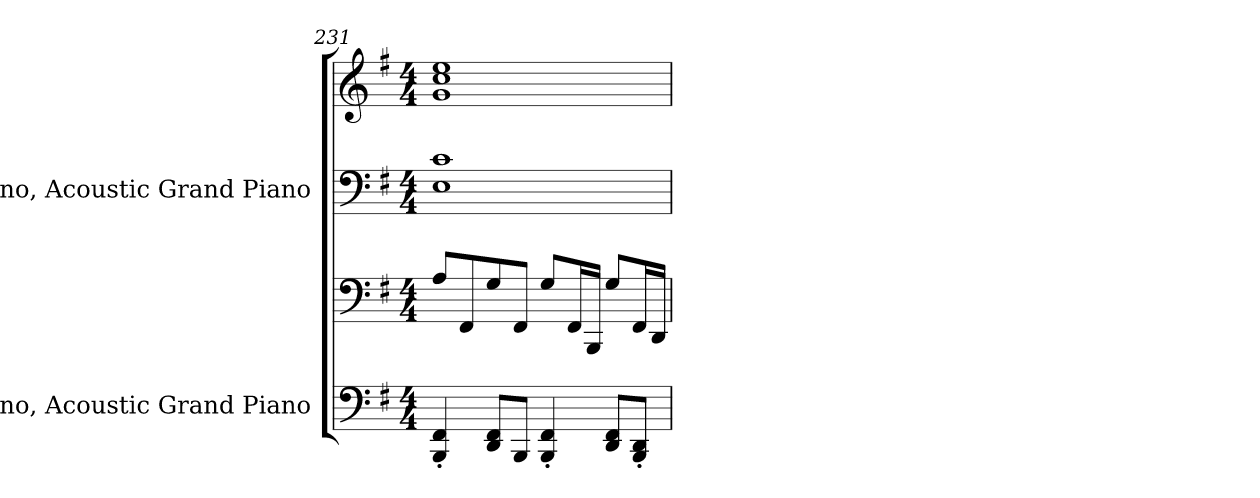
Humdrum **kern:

**kern	**kern	**kern	**kern
*part2	*part2	*part1	*part1
*staff4	*staff3	*staff2	*staff1
*I"Piano, Acoustic Grand Piano	*	*I"Piano, Acoustic Grand Piano	*
*I'Pno.	*	*I'Pno.	*
*clefF4	*clefF4	*clefF4	*clefG2
*k[f#]	*k[f#]	*k[f#]	*k[f#]
*M4/4	*M4/4	*M4/4	*M4/4
=231	=231	=231	=231
4BBB/' 4FF#/'	8A/L	1E 1c	1g 1cc 1ee
.	8FF#/	.	.
8DD/ 8FF#/L	8G/	.	.
8BBB/J	8FF#/J	.	.
4BBB/' 4FF#/'	8G/L	.	.
.	16FF#/L	.	.
.	16BBB/JJ	.	.
8DD/ 8FF#/L	8G/L	.	.
8BBB/' 8DD/'J	16FF#/L	.	.
.	16DD/JJ	.	.
=	=	=	=
*-	*-	*-	*-
